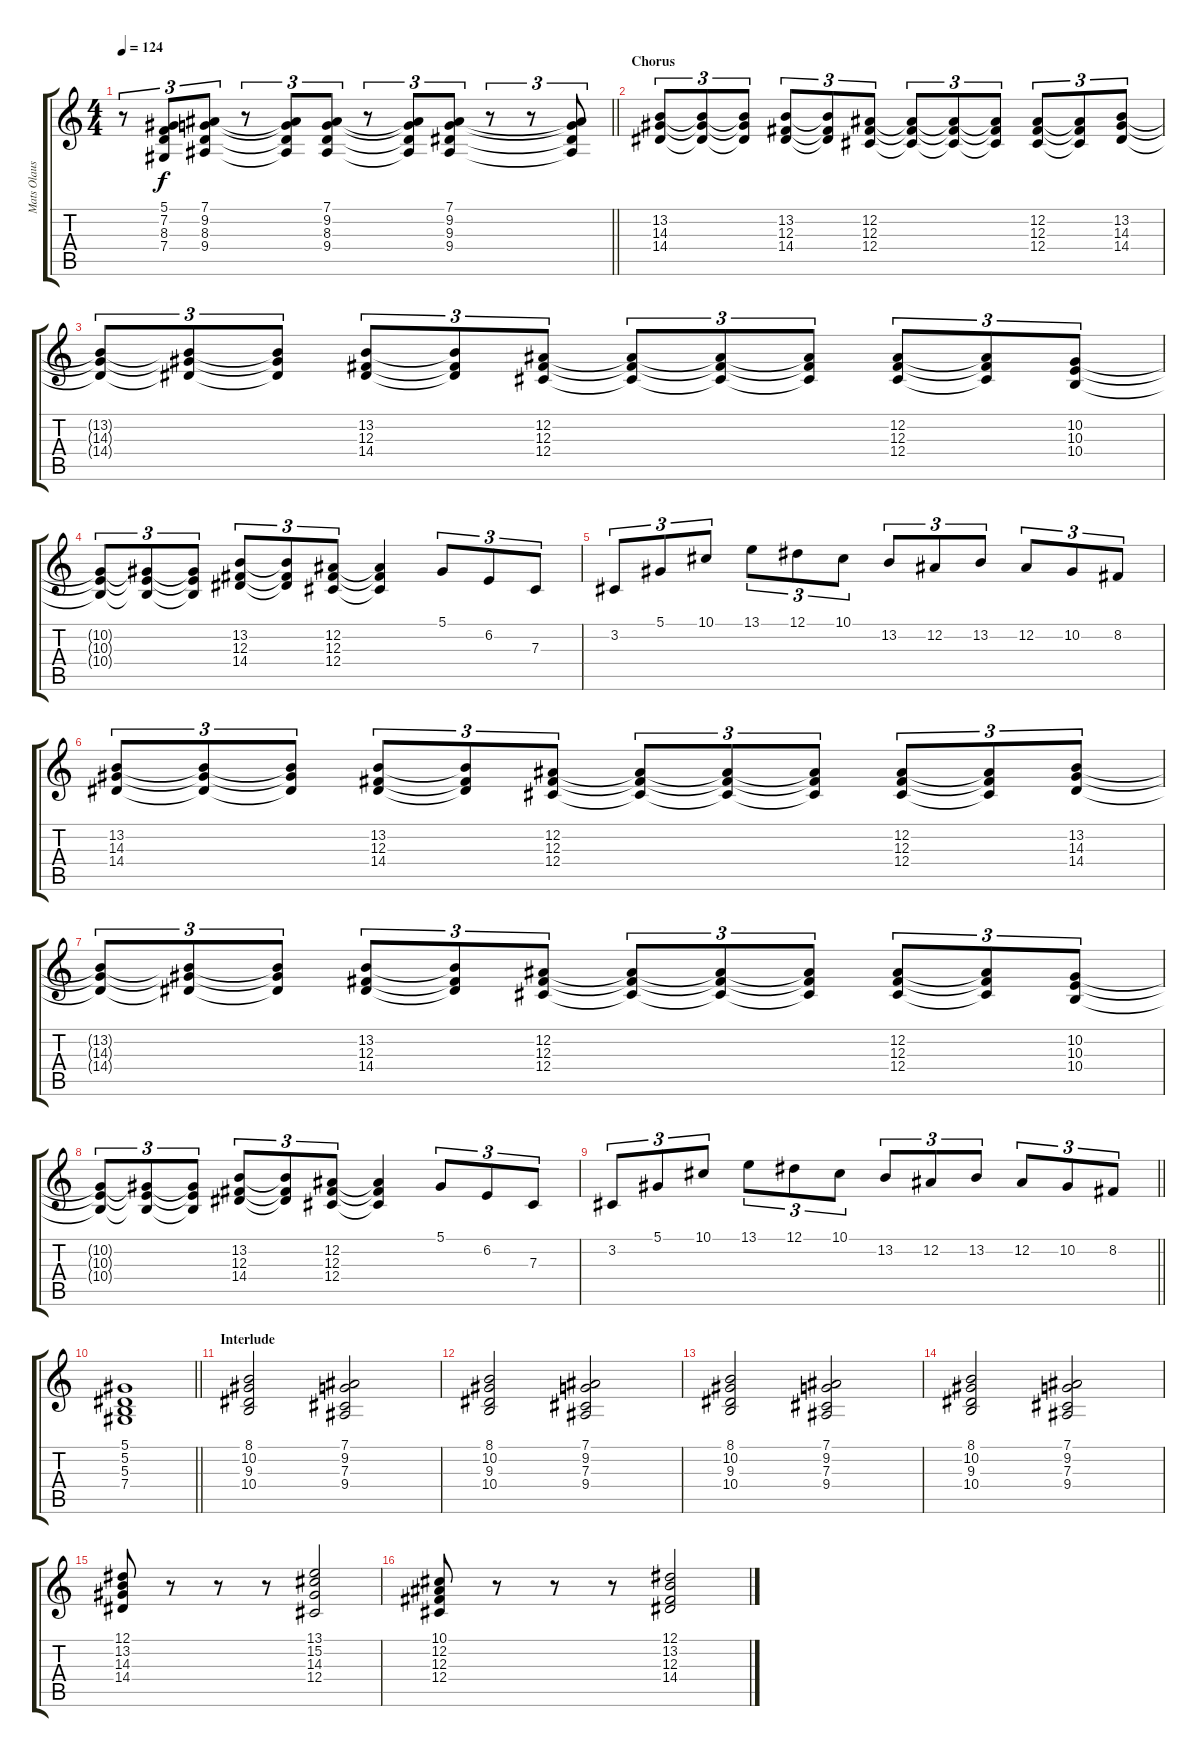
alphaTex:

\track ("Mats Olausson " "Mats Olaus") {instrument brightacousticpiano}
\staff {score tabs}
\tuning (Eb4 Bb3 Gb3 Db3 Ab2 Eb2) {hide}
\ts (4 4)
\tempo 124
\clef g2
\barLineRight lightlight
\ks c
r.8{tu (3 2) dy f} (5.1{t} 7.2{t} 8.3{t} 7.4{t}).8{tu (3 2)} (7.1 9.2 8.3 9.4).8{tu (3 2)} r.8{tu (3 2)} (7.1{t} 9.2{t} 8.3{t} 9.4{t}).8{tu (3 2)} (7.1 9.2 8.3 9.4).8{tu (3 2)} r.8{tu (3 2)} (7.1{t} 9.2{t} 8.3{t} 9.4{t}).8{tu (3 2)} (7.1 9.2 9.3 9.4).8{tu (3 2)} r.8{tu (3 2)} r.8{tu (3 2)} (7.1{t} 9.2{t} 9.3{t} 9.4{t}).8{tu (3 2)} |
\section ("" "Chorus")
(13.2 14.3 14.4).8{tu (3 2)} (13.2{t} 14.3{t} 14.4{t}).8{tu (3 2)} (13.2{t} 14.3{t} 14.4{t}).8{tu (3 2)} (13.2 12.3 14.4).8{tu (3 2)} (13.2{t} 12.3{t} 14.4{t}).8{tu (3 2)} (12.2 12.3 12.4).8{tu (3 2)} (12.2{t} 12.3{t} 12.4{t}).8{tu (3 2)} (12.2{t} 12.3{t} 12.4{t}).8{tu (3 2)} (12.2{t} 12.3{t} 12.4{t}).8{tu (3 2)} (12.2 12.3 12.4).8{tu (3 2)} (12.2{t} 12.3{t} 12.4{t}).8{tu (3 2)} (13.2 14.3 14.4).8{tu (3 2)} |
(13.2{t} 14.3{t} 14.4{t}).8{tu (3 2)} (13.2{t} 14.3{t} 14.4{t}).8{tu (3 2)} (13.2{t} 14.3{t} 14.4{t}).8{tu (3 2)} (13.2 12.3 14.4).8{tu (3 2)} (13.2{t} 12.3{t} 14.4{t}).8{tu (3 2)} (12.2 12.3 12.4).8{tu (3 2)} (12.2{t} 12.3{t} 12.4{t}).8{tu (3 2)} (12.2{t} 12.3{t} 12.4{t}).8{tu (3 2)} (12.2{t} 12.3{t} 12.4{t}).8{tu (3 2)} (12.2 12.3 12.4).8{tu (3 2)} (12.2{t} 12.3{t} 12.4{t}).8{tu (3 2)} (10.2 10.3 10.4).8{tu (3 2)} |
(10.2{t} 10.3{t} 10.4{t}).8{tu (3 2)} (10.2{t} 10.3{t} 10.4{t}).8{tu (3 2)} (10.2{t} 10.3{t} 10.4{t}).8{tu (3 2)} (13.2 12.3 14.4).8{tu (3 2)} (13.2{t} 12.3{t} 14.4{t}).8{tu (3 2)} (12.2 12.3 12.4).8{tu (3 2)} (12.2{t} 12.3{t} 12.4{t}).4 5.1.8{tu (3 2)} 6.2.8{tu (3 2)} 7.3.8{tu (3 2)} |
3.2.8{tu (3 2)} 5.1.8{tu (3 2)} 10.1.8{tu (3 2)} 13.1.8{tu (3 2)} 12.1.8{tu (3 2)} 10.1.8{tu (3 2)} 13.2.8{tu (3 2)} 12.2.8{tu (3 2)} 13.2.8{tu (3 2)} 12.2.8{tu (3 2)} 10.2.8{tu (3 2)} 8.2.8{tu (3 2)} |
(13.2 14.3 14.4).8{tu (3 2)} (13.2{t} 14.3{t} 14.4{t}).8{tu (3 2)} (13.2{t} 14.3{t} 14.4{t}).8{tu (3 2)} (13.2 12.3 14.4).8{tu (3 2)} (13.2{t} 12.3{t} 14.4{t}).8{tu (3 2)} (12.2 12.3 12.4).8{tu (3 2)} (12.2{t} 12.3{t} 12.4{t}).8{tu (3 2)} (12.2{t} 12.3{t} 12.4{t}).8{tu (3 2)} (12.2{t} 12.3{t} 12.4{t}).8{tu (3 2)} (12.2 12.3 12.4).8{tu (3 2)} (12.2{t} 12.3{t} 12.4{t}).8{tu (3 2)} (13.2 14.3 14.4).8{tu (3 2)} |
(13.2{t} 14.3{t} 14.4{t}).8{tu (3 2)} (13.2{t} 14.3{t} 14.4{t}).8{tu (3 2)} (13.2{t} 14.3{t} 14.4{t}).8{tu (3 2)} (13.2 12.3 14.4).8{tu (3 2)} (13.2{t} 12.3{t} 14.4{t}).8{tu (3 2)} (12.2 12.3 12.4).8{tu (3 2)} (12.2{t} 12.3{t} 12.4{t}).8{tu (3 2)} (12.2{t} 12.3{t} 12.4{t}).8{tu (3 2)} (12.2{t} 12.3{t} 12.4{t}).8{tu (3 2)} (12.2 12.3 12.4).8{tu (3 2)} (12.2{t} 12.3{t} 12.4{t}).8{tu (3 2)} (10.2 10.3 10.4).8{tu (3 2)} |
(10.2{t} 10.3{t} 10.4{t}).8{tu (3 2)} (10.2{t} 10.3{t} 10.4{t}).8{tu (3 2)} (10.2{t} 10.3{t} 10.4{t}).8{tu (3 2)} (13.2 12.3 14.4).8{tu (3 2)} (13.2{t} 12.3{t} 14.4{t}).8{tu (3 2)} (12.2 12.3 12.4).8{tu (3 2)} (12.2{t} 12.3{t} 12.4{t}).4 5.1.8{tu (3 2)} 6.2.8{tu (3 2)} 7.3.8{tu (3 2)} |
\barLineRight lightlight
3.2.8{tu (3 2)} 5.1.8{tu (3 2)} 10.1.8{tu (3 2)} 13.1.8{tu (3 2)} 12.1.8{tu (3 2)} 10.1.8{tu (3 2)} 13.2.8{tu (3 2)} 12.2.8{tu (3 2)} 13.2.8{tu (3 2)} 12.2.8{tu (3 2)} 10.2.8{tu (3 2)} 8.2.8{tu (3 2)} |
\barLineRight lightlight
(5.1 5.2 5.3 7.4).1 |
\section ("" "Interlude")
(8.1 10.2 9.3 10.4).2 (7.1 9.2 7.3 9.4).2 |
(8.1 10.2 9.3 10.4).2 (7.1 9.2 7.3 9.4).2 |
(8.1 10.2 9.3 10.4).2 (7.1 9.2 7.3 9.4).2 |
(8.1 10.2 9.3 10.4).2 (7.1 9.2 7.3 9.4).2 |
(12.1 13.2 14.3 14.4).8 r.8 r.8 r.8 (13.1 15.2 14.3 12.4).2 |
(10.1 12.2 12.3 12.4).8 r.8 r.8 r.8 (12.1 13.2 12.3 14.4).2
